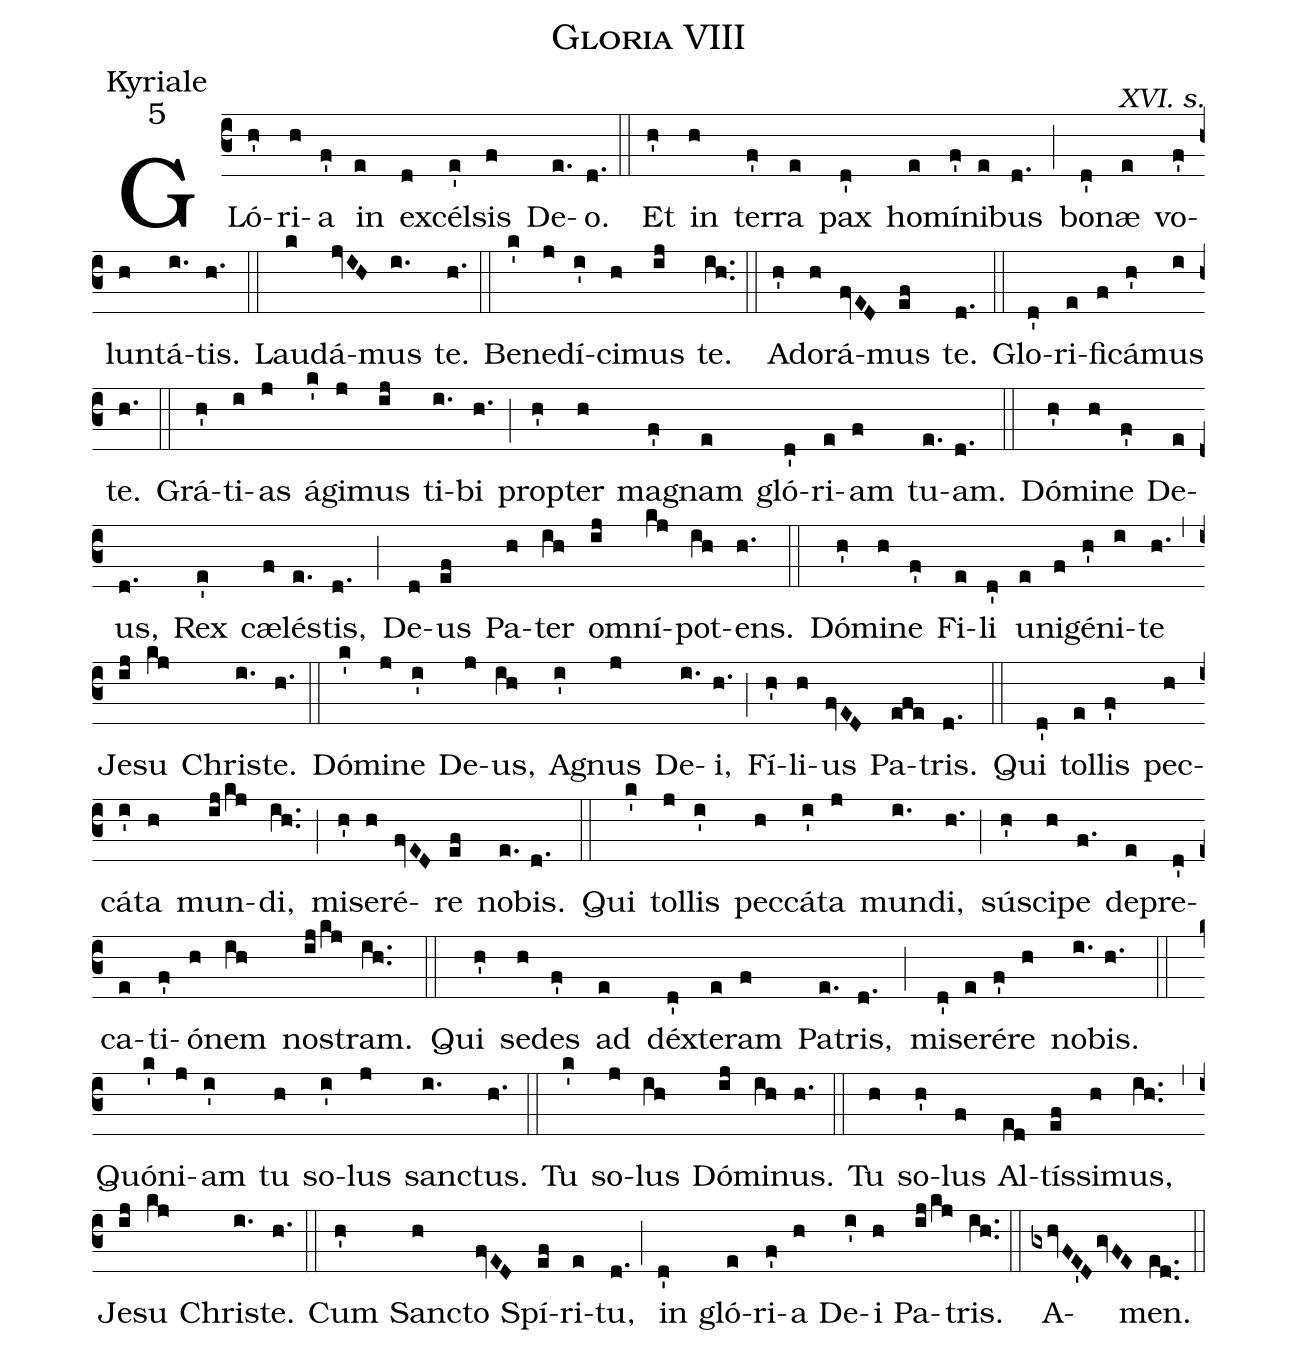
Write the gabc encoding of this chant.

name:Gloria VIII;
office-part:Kyriale;
mode:5;
commentary:XVI. s.;
%%
(c3) GLó(h')ri(h)a(f') in(e) ex(d)cél(e')sis(f) De(e.)o.(d.) (::)
Et(h') in(h) ter(f')ra(e) pax(d') ho(e)mí(f')ni(e)bus(d.) (;) bo(d')næ(e) vo(f')lun(h)tá(i.)tis.(h.) (::)
Lau(k)dá(jvIH)mus(i.) te.(h.) (::)
Be(k')ne(j)dí(i')ci(h)mus(ij) te.(ih..) (::)
Ad(h')o(h)rá(fvED)mus(ef) te.(d.) (::)
Glo(d')ri(e)fi(f)cá(h')mus(i) te.(h.) (::)
Grá(h')ti(i)as(j) á(k')gi(j)mus(ij) ti(i.)bi(h.) (;) prop(h')ter(h) ma(f')gnam(e) gló(d')ri(e)am(f) tu(e.)am.(d.) (::)
Dó(h')mi(h)ne(f') De(e)us,(d.) Rex(e') cæ(f)lés(e.)tis,(d.) (;) De(d)us(ef) Pa(h)ter(ih) om(ij)ní(kj)pot(ih)ens.(h.) (::)
Dó(h')mi(h)ne(f') Fi(e)li(d') u(e)ni(f)gé(h')ni(i)te(h.) (,) Je(ij)su(kj) Chris(i.)te.(h.) (::)
Dó(k')mi(j)ne(i') De(j)us,(ih) A(i')gnus(j) De(i.)i,(h.) (;) Fí(h')li(h)us(fvED) Pa(efe)tris.(d.) (::)
Qui(d') tol(e)lis(f') pec(h)cá(i')ta(h) mun(ij/kj)di,(ih..) (;) mi(h')se(h)ré(fvED)re(ef) no(e.)bis.(d.) (::)
Qui(k') tol(j)lis(i') pec(h)cá(i')ta(j) mun(i.)di,(h.) (;) sú(h')sci(h)pe(f.) de(e)pre(d')ca(e)ti(f')ó(h)nem(ih) nos(ij/kj)tram.(ih..) (::)
Qui(h') se(h)des(f') ad(e) déx(d')te(e)ram(f) Pa(e.)tris,(d.) (;) mi(d')se(e)ré(f')re(h) no(i.)bis.(h.) (::)
Quón(k')i(j)am(i') tu(h) so(i')lus(j) sanc(i.)tus.(h.) (::)
Tu(k') so(j)lus(ih) Dó(ij)mi(ih)nus.(h.) (::)
Tu(h) so(h')lus(f) Al(ed)tís(ef)si(h)mus,(ih..) (,) Je(ij)su(kj) Chris(i.)te.(h.) (::)
Cum(h') Sanc(h)to(fvED) Spí(ef)ri(e)tu,(d.) (;) in(d') gló(e)ri(f')a(h) De(i')i(h) Pa(ij/kj)tris.(ih..) (::)
A(gxhvFE'DgvFE)men.(ed..) (::)
